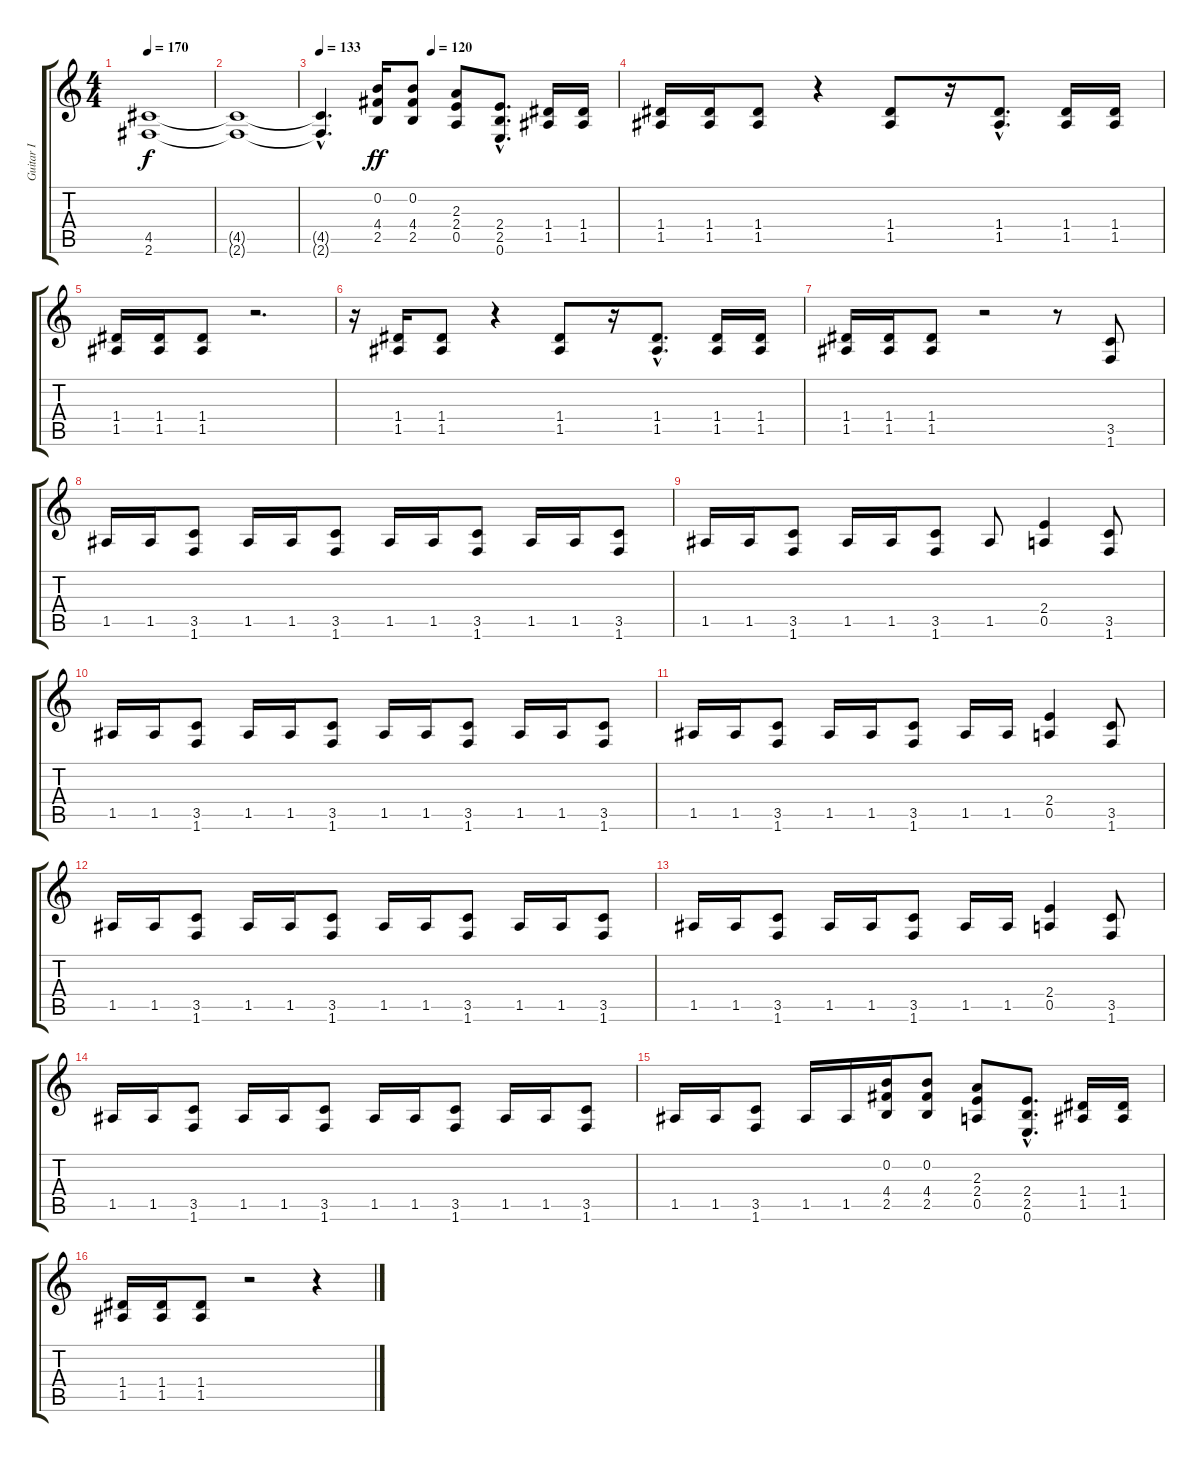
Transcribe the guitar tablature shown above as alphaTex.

\track ("Guitar I" "Guitar I") {instrument distortionguitar}
\staff {score tabs}
\tuning (E4 B3 G3 D3 A2 E2) {hide}
\ts (4 4)
\tempo 170
\clef g2
\ks c
(4.5{t} 2.6{t}).1{dy f} |
(4.5{t} 2.6{t}).1 |
\tempo 133
\tempo (120 0.375)
(4.5{hac t} 2.6{hac t}).4{d} (0.2 4.4 2.5).16{dy ff} (0.2 4.4 2.5).8 (2.3 2.4 0.5).8 (2.4{hac} 2.5{hac} 0.6{hac}).8{d} (1.4 1.5).16 (1.4 1.5).16 |
(1.4 1.5).16 (1.4 1.5).16 (1.4 1.5).8 r.4 (1.4 1.5).8 r.16 (1.4{hac} 1.5{hac}).8{d} (1.4 1.5).16 (1.4 1.5).16 |
(1.4 1.5).16 (1.4 1.5).16 (1.4 1.5).8 r.2{d} |
r.16 (1.4 1.5).16 (1.4 1.5).8 r.4 (1.4 1.5).8 r.16 (1.4{hac} 1.5{hac}).8{d} (1.4 1.5).16 (1.4 1.5).16 |
(1.4 1.5).16 (1.4 1.5).16 (1.4 1.5).8 r.2 r.8 (3.5 1.6).8 |
1.5.16 1.5.16 (3.5 1.6).8 1.5.16 1.5.16 (3.5 1.6).8 1.5.16 1.5.16 (3.5 1.6).8 1.5.16 1.5.16 (3.5 1.6).8 |
1.5.16 1.5.16 (3.5 1.6).8 1.5.16 1.5.16 (3.5 1.6).8 1.5.8 (2.4 0.5).4 (3.5 1.6).8 |
1.5.16 1.5.16 (3.5 1.6).8 1.5.16 1.5.16 (3.5 1.6).8 1.5.16 1.5.16 (3.5 1.6).8 1.5.16 1.5.16 (3.5 1.6).8 |
1.5.16 1.5.16 (3.5 1.6).8 1.5.16 1.5.16 (3.5 1.6).8 1.5.16 1.5.16 (2.4 0.5).4 (3.5 1.6).8 |
1.5.16 1.5.16 (3.5 1.6).8 1.5.16 1.5.16 (3.5 1.6).8 1.5.16 1.5.16 (3.5 1.6).8 1.5.16 1.5.16 (3.5 1.6).8 |
1.5.16 1.5.16 (3.5 1.6).8 1.5.16 1.5.16 (3.5 1.6).8 1.5.16 1.5.16 (2.4 0.5).4 (3.5 1.6).8 |
1.5.16 1.5.16 (3.5 1.6).8 1.5.16 1.5.16 (3.5 1.6).8 1.5.16 1.5.16 (3.5 1.6).8 1.5.16 1.5.16 (3.5 1.6).8 |
1.5.16 1.5.16 (3.5 1.6).8 1.5.16 1.5.16 (0.2 4.4 2.5).16 (0.2 4.4 2.5).8 (2.3 2.4 0.5).8 (2.4{hac} 2.5{hac} 0.6{hac}).8{d} (1.4 1.5).16 (1.4 1.5).16 |
(1.4 1.5).16 (1.4 1.5).16 (1.4 1.5).8 r.2 r.4
